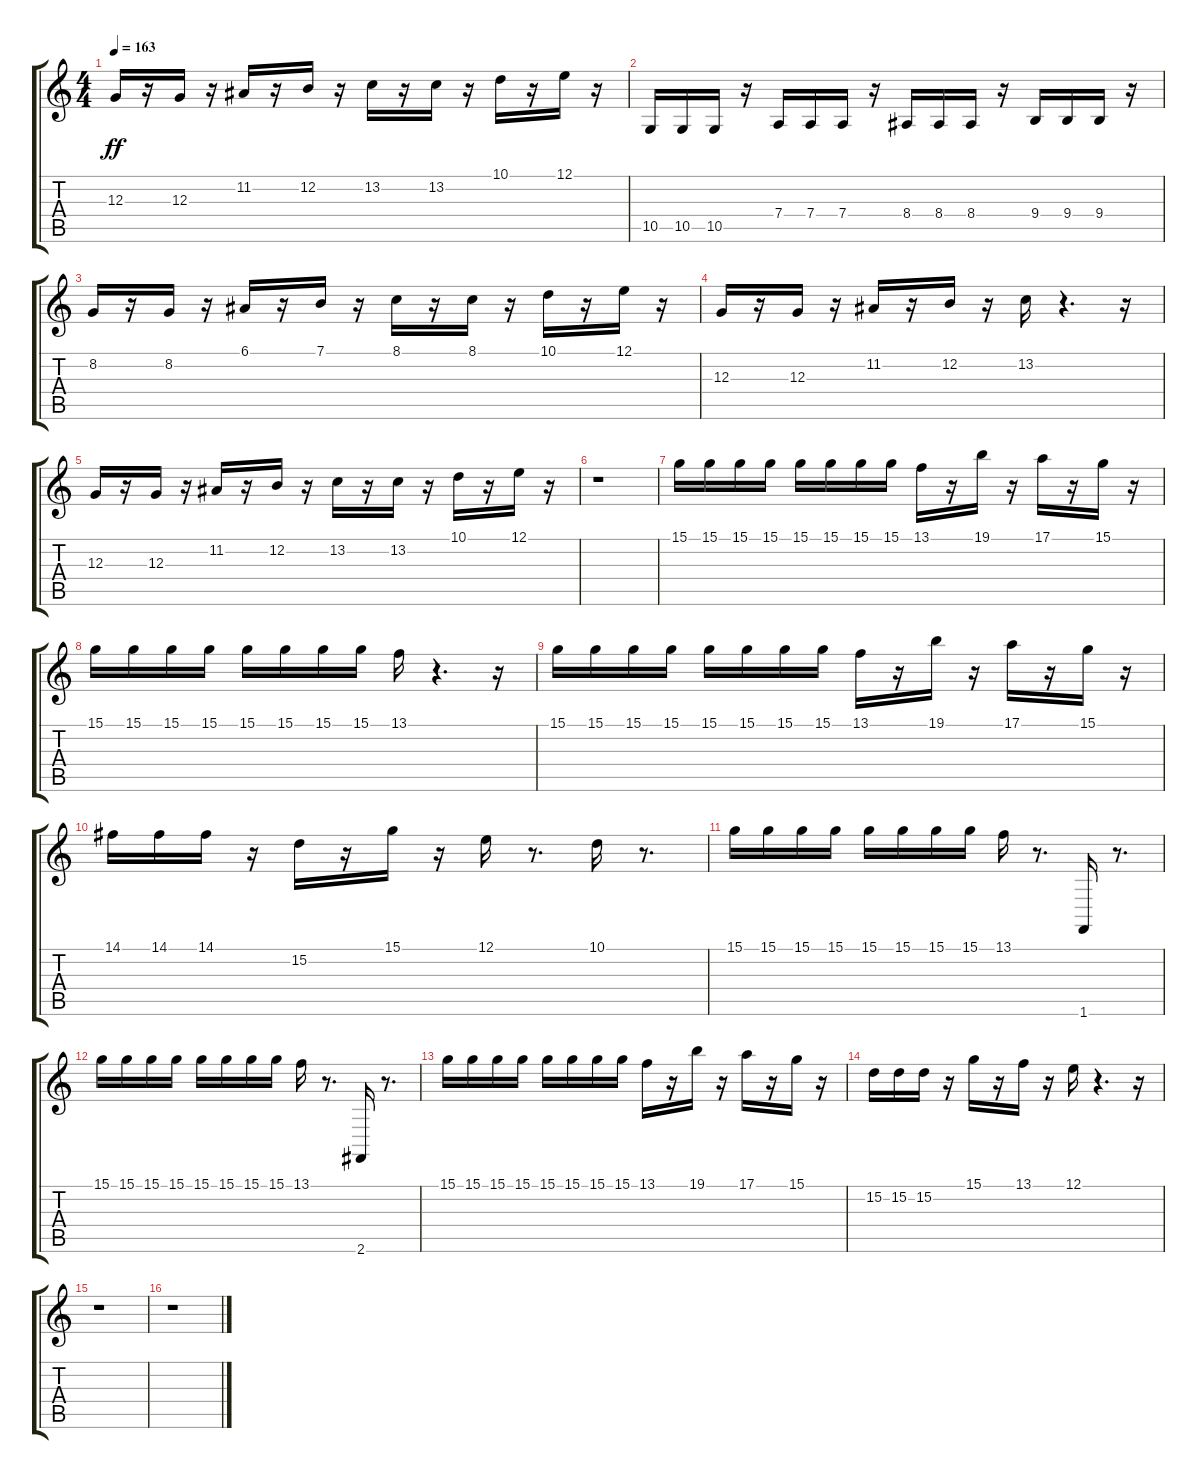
\track "" {instrument drawbarorgan}
\staff {score tabs}
\tuning (E4 B3 G3 D3 A2 E2) {hide}
\ts (4 4)
\tempo 163
\clef g2
\ks c
12.3.16{dy ff} r.16 12.3.16 r.16 11.2.16 r.16 12.2.16 r.16 13.2.16 r.16 13.2.16 r.16 10.1.16 r.16 12.1.16 r.16 |
10.5.16 10.5.16 10.5.16 r.16 7.4.16 7.4.16 7.4.16 r.16 8.4.16 8.4.16 8.4.16 r.16 9.4.16 9.4.16 9.4.16 r.16 |
8.2.16 r.16 8.2.16 r.16 6.1.16 r.16 7.1.16 r.16 8.1.16 r.16 8.1.16 r.16 10.1.16 r.16 12.1.16 r.16 |
12.3.16 r.16 12.3.16 r.16 11.2.16 r.16 12.2.16 r.16 13.2.16 r.4{d} r.16 |
12.3.16 r.16 12.3.16 r.16 11.2.16 r.16 12.2.16 r.16 13.2.16 r.16 13.2.16 r.16 10.1.16 r.16 12.1.16 r.16 |
r.1 |
15.1.16 15.1.16 15.1.16 15.1.16 15.1.16 15.1.16 15.1.16 15.1.16 13.1.16 r.16 19.1.16 r.16 17.1.16 r.16 15.1.16 r.16 |
15.1.16 15.1.16 15.1.16 15.1.16 15.1.16 15.1.16 15.1.16 15.1.16 13.1.16 r.4{d} r.16 |
15.1.16 15.1.16 15.1.16 15.1.16 15.1.16 15.1.16 15.1.16 15.1.16 13.1.16 r.16 19.1.16 r.16 17.1.16 r.16 15.1.16 r.16 |
14.1.16 14.1.16 14.1.16 r.16 15.2.16 r.16 15.1.16 r.16 12.1.16 r.8{d} 10.1.16 r.8{d} |
15.1.16 15.1.16 15.1.16 15.1.16 15.1.16 15.1.16 15.1.16 15.1.16 13.1.16 r.8{d} 1.6.16 r.8{d} |
15.1.16 15.1.16 15.1.16 15.1.16 15.1.16 15.1.16 15.1.16 15.1.16 13.1.16 r.8{d} 2.6.16 r.8{d} |
15.1.16 15.1.16 15.1.16 15.1.16 15.1.16 15.1.16 15.1.16 15.1.16 13.1.16 r.16 19.1.16 r.16 17.1.16 r.16 15.1.16 r.16 |
15.2.16 15.2.16 15.2.16 r.16 15.1.16 r.16 13.1.16 r.16 12.1.16 r.4{d} r.16 |
r.1 |
r.1
